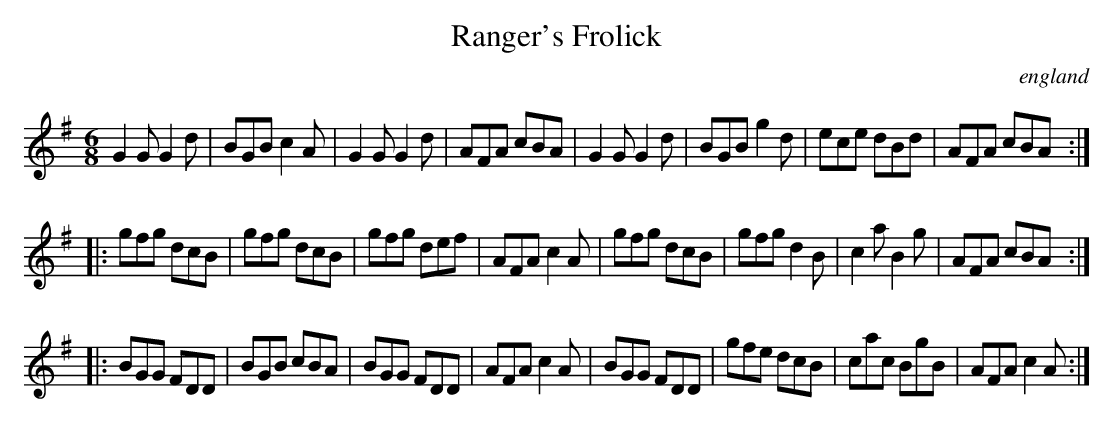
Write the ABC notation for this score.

X:1
T:Ranger's Frolick
O:england
M:6/8
L:1/8
K:G
G2G G2d|BGB c2A|G2G G2d|AFA cBA |\
G2G G2d|BGB g2d|ece dBd|AFA cBA::
gfg dcB|gfg dcB|gfg def|AFA c2A |\
gfg dcB|gfg d2B|c2a B2g|AFA cBA::
BGG FDD|BGB cBA|BGG FDD|AFA c2A |\
BGG FDD|gfe dcB|cac BgB|AFA c2A:|
